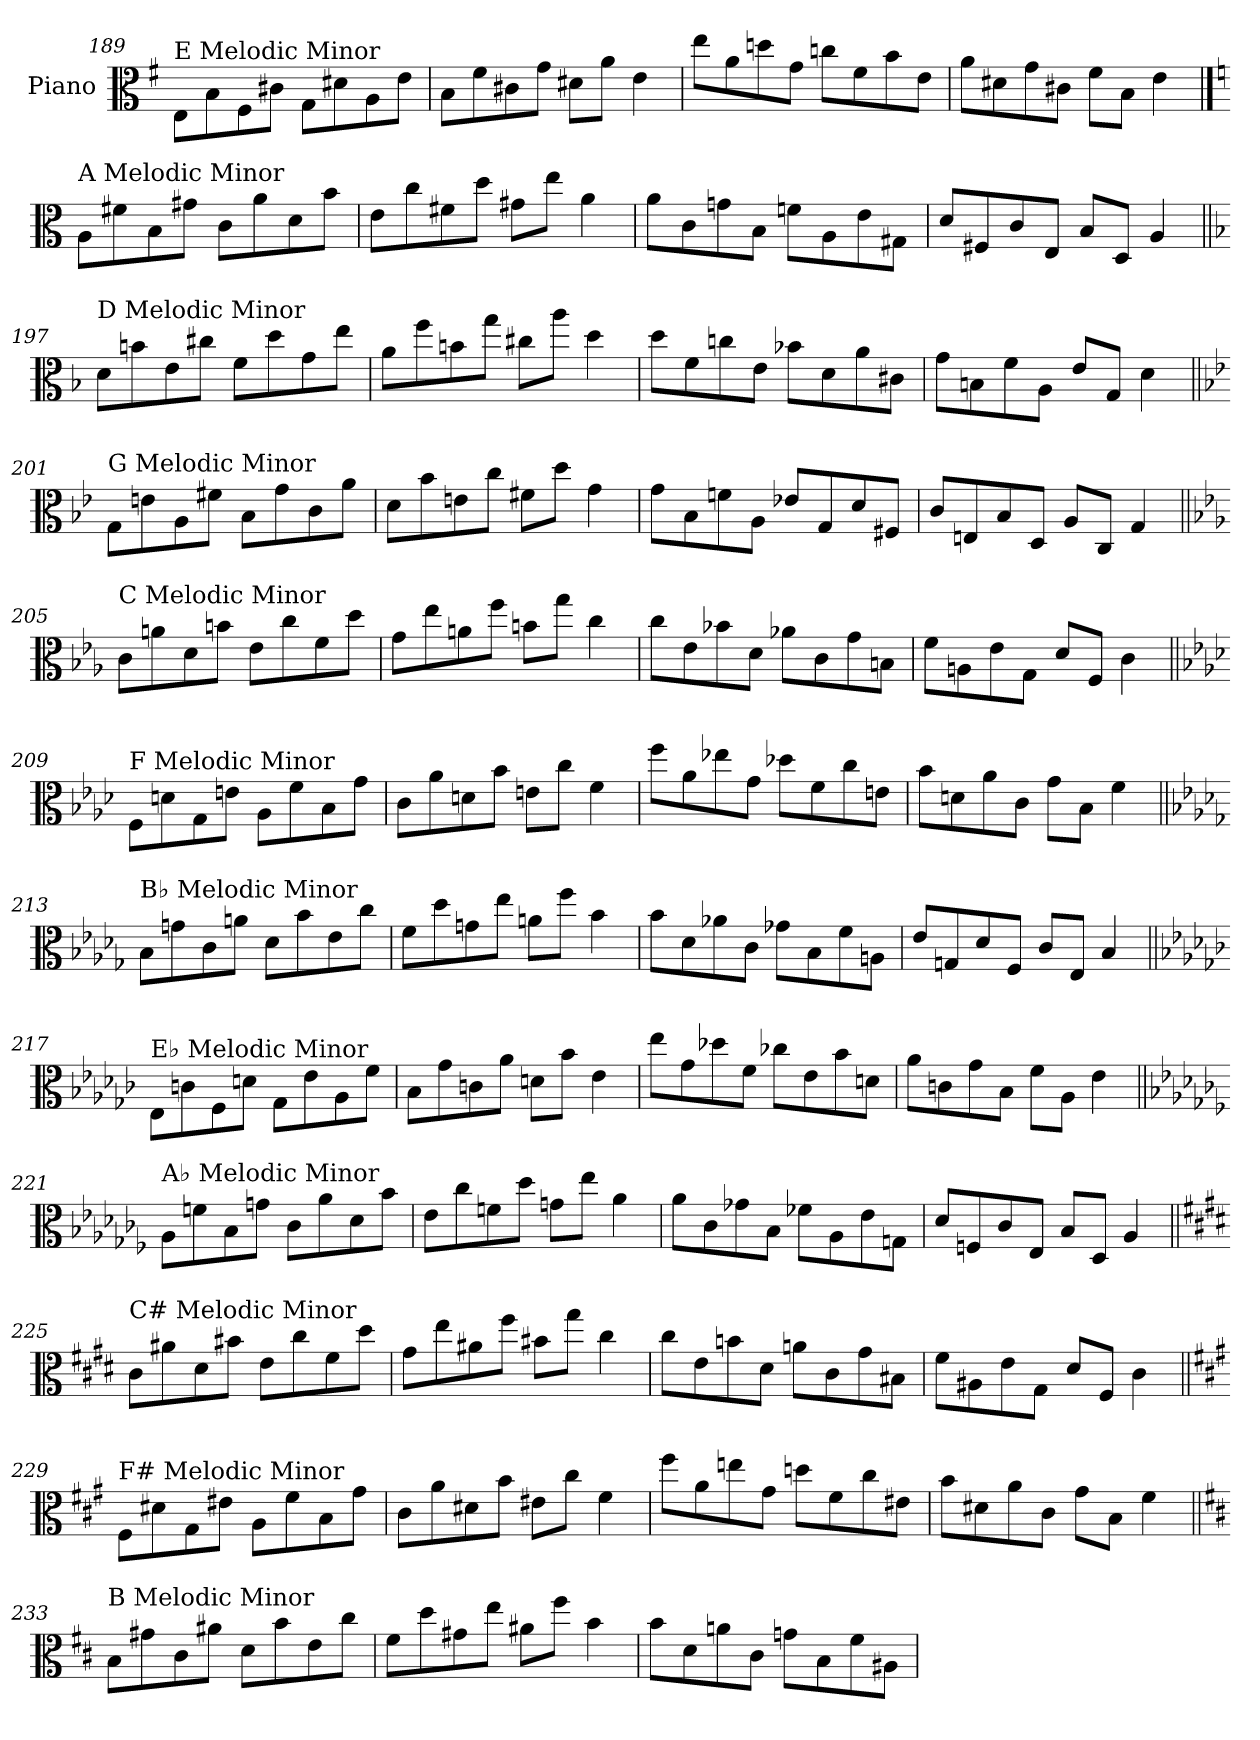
**kern
*part1
*staff1
*I"Piano
*I'Pno.
!!LO:LB:g=z
*clefC3
*k[f#]
=189
!LO:TX:a:t=E Melodic Minor
8E\L
8B\
8F#\
8c#X\J
8G\L
8d#X\
8A\
8e\J
=190
8B\L
8f#\
8c#X\
8g\J
8d#X\L
8a\J
4e\
=191
8ee\L
8a\
8ddn\
8g\J
8ccn\L
8f#\
8b\
8e\J
=192
8a\L
8d#X\
8g\
8c#X\J
8f#\L
8B\J
4e\
!!LO:PB:g=z
==193
*k[]
!LO:TX:a:t=A Melodic Minor
8A\L
8f#X\
8B\
8g#X\J
8c\L
8a\
8d\
8b\J
=194
8e\L
8cc\
8f#X\
8dd\J
8g#X\L
8ee\J
4a\
=195
8a\L
8c\
8gn\
8B\J
8fn\L
8A\
8e\
8G#X\J
=196
8d/L
8F#X/
8c/
8E/J
8B/L
8D/J
4A/
!!LO:LB:g=z
=197||
*k[b-]
!LO:TX:a:t=D Melodic Minor
8d\L
8bn\
8e\
8cc#X\J
8f\L
8dd\
8g\
8ee\J
=198
8a\L
8ff\
8bn\
8gg\J
8cc#X\L
8aa\J
4dd\
=199
8dd\L
8f\
8ccn\
8e\J
8b-X\L
8d\
8a\
8c#X\J
=200
8g\L
8Bn\
8f\
8A\J
8e/L
8G/J
4d\
!!LO:LB:g=z
=201||
*k[b-e-]
!LO:TX:a:t=G Melodic Minor
8G\L
8en\
8A\
8f#X\J
8B-\L
8g\
8c\
8a\J
=202
8d\L
8b-\
8en\
8cc\J
8f#X\L
8dd\J
4g\
=203
8g\L
8B-\
8fn\
8A\J
8e-X/L
8G/
8d/
8F#X/J
=204
8c/L
8En/
8B-/
8D/J
8A/L
8C/J
4G/
!!LO:LB:g=z
=205||
*k[b-e-a-]
!LO:TX:a:t=C Melodic Minor
8c\L
8an\
8d\
8bn\J
8e-\L
8cc\
8f\
8dd\J
=206
8g\L
8ee-\
8an\
8ff\J
8bn\L
8gg\J
4cc\
=207
8cc\L
8e-\
8b-X\
8d\J
8a-X\L
8c\
8g\
8Bn\J
=208
8f\L
8An\
8e-\
8G\J
8d/L
8F/J
4c\
!!LO:LB:g=z
=209||
*k[b-e-a-d-]
!LO:TX:a:t=F Melodic Minor
8F\L
8dn\
8G\
8en\J
8A-\L
8f\
8B-\
8g\J
=210
8c\L
8a-\
8dn\
8b-\J
8en\L
8cc\J
4f\
=211
8ff\L
8a-\
8ee-X\
8g\J
8dd-X\L
8f\
8cc\
8en\J
=212
8b-\L
8dn\
8a-\
8c\J
8g\L
8B-\J
4f\
!!LO:LB:g=z
=213||
*k[b-e-a-d-g-]
!LO:TX:a:t=B♭ Melodic Minor
8B-\L
8gn\
8c\
8an\J
8d-\L
8b-\
8e-\
8cc\J
=214
8f\L
8dd-\
8gn\
8ee-\J
8an\L
8ff\J
4b-\
=215
8b-\L
8d-\
8a-X\
8c\J
8g-X\L
8B-\
8f\
8An\J
=216
8e-/L
8Gn/
8d-/
8F/J
8c/L
8E-/J
4B-/
!!LO:PB:g=z
=217||
*k[b-e-a-d-g-c-]
!LO:TX:a:t=E♭ Melodic Minor
8E-\L
8cn\
8F\
8dn\J
8G-\L
8e-\
8A-\
8f\J
=218
8B-\L
8g-\
8cn\
8a-\J
8dn\L
8b-\J
4e-\
=219
8ee-\L
8g-\
8dd-X\
8f\J
8cc-X\L
8e-\
8b-\
8dn\J
=220
8a-\L
8cn\
8g-\
8B-\J
8f\L
8A-\J
4e-\
!!LO:LB:g=z
=221||
*k[b-e-a-d-g-c-f-]
!LO:TX:a:t=A♭ Melodic Minor
8A-\L
8fn\
8B-\
8gn\J
8c-\L
8a-\
8d-\
8b-\J
=222
8e-\L
8cc-\
8fn\
8dd-\J
8gn\L
8ee-\J
4a-\
=223
8a-\L
8c-\
8g-X\
8B-\J
8f-X\L
8A-\
8e-\
8Gn\J
=224
8d-/L
8Fn/
8c-/
8E-/J
8B-/L
8D-/J
4A-/
!!LO:LB:g=z
=225||
*k[f#c#g#d#]
!LO:TX:a:t=C# Melodic Minor
8c#\L
8a#X\
8d#\
8b#X\J
8e\L
8cc#\
8f#\
8dd#\J
=226
8g#\L
8ee\
8a#X\
8ff#\J
8b#X\L
8gg#\J
4cc#\
=227
8cc#\L
8e\
8bn\
8d#\J
8an\L
8c#\
8g#\
8B#X\J
=228
8f#\L
8A#X\
8e\
8G#\J
8d#/L
8F#/J
4c#\
!!LO:LB:g=z
=229||
*k[f#c#g#]
!LO:TX:a:t=F# Melodic Minor
8F#\L
8d#X\
8G#\
8e#X\J
8A\L
8f#\
8B\
8g#\J
=230
8c#\L
8a\
8d#X\
8b\J
8e#X\L
8cc#\J
4f#\
=231
8ff#\L
8a\
8een\
8g#\J
8ddn\L
8f#\
8cc#\
8e#X\J
=232
8b\L
8d#X\
8a\
8c#\J
8g#\L
8B\J
4f#\
!!LO:LB:g=z
=233||
*k[f#c#]
!LO:TX:a:t=B Melodic Minor
8B\L
8g#X\
8c#\
8a#X\J
8d\L
8b\
8e\
8cc#\J
=234
8f#\L
8dd\
8g#X\
8ee\J
8a#X\L
8ff#\J
4b\
=235
8b\L
8d\
8an\
8c#\J
8gn\L
8B\
8f#\
8A#X\J
=
*-
